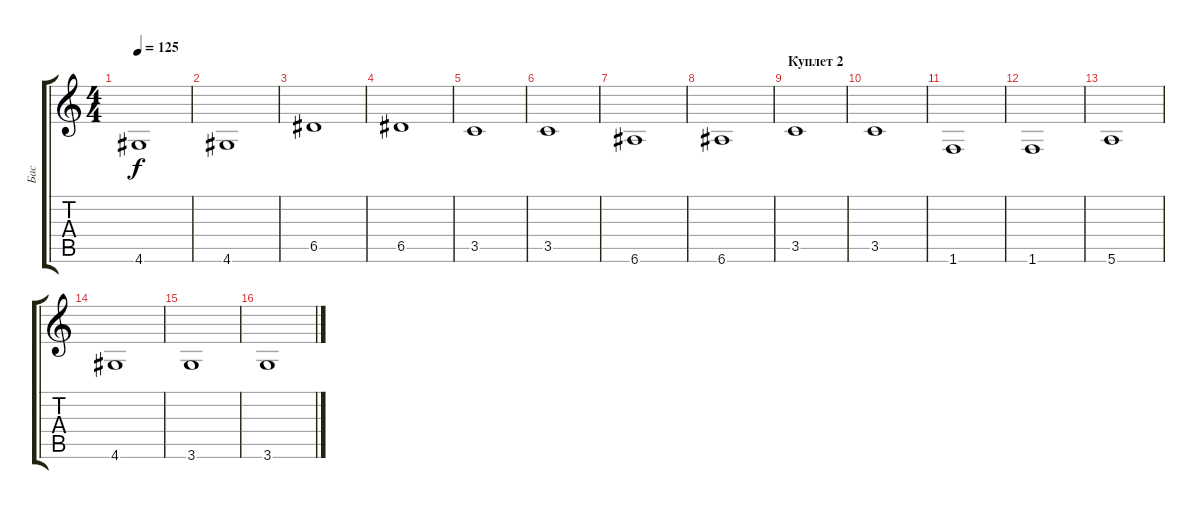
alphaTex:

\track ("Бас" "Бас") {instrument acousticbass}
\staff {score tabs}
\tuning (E4 B3 G3 D3 A2 E2) {hide}
\ts (4 4)
\tempo 125
\clef g2
\ks c
4.6.1{dy f} |
4.6.1 |
6.5.1 |
6.5.1 |
3.5.1 |
3.5.1 |
6.6.1 |
6.6.1 |
\section ("" "Куплет 2")
3.5.1{volume 8 balance 8} |
3.5.1 |
1.6.1 |
1.6.1 |
5.6.1 |
4.6.1 |
3.6.1 |
3.6.1
